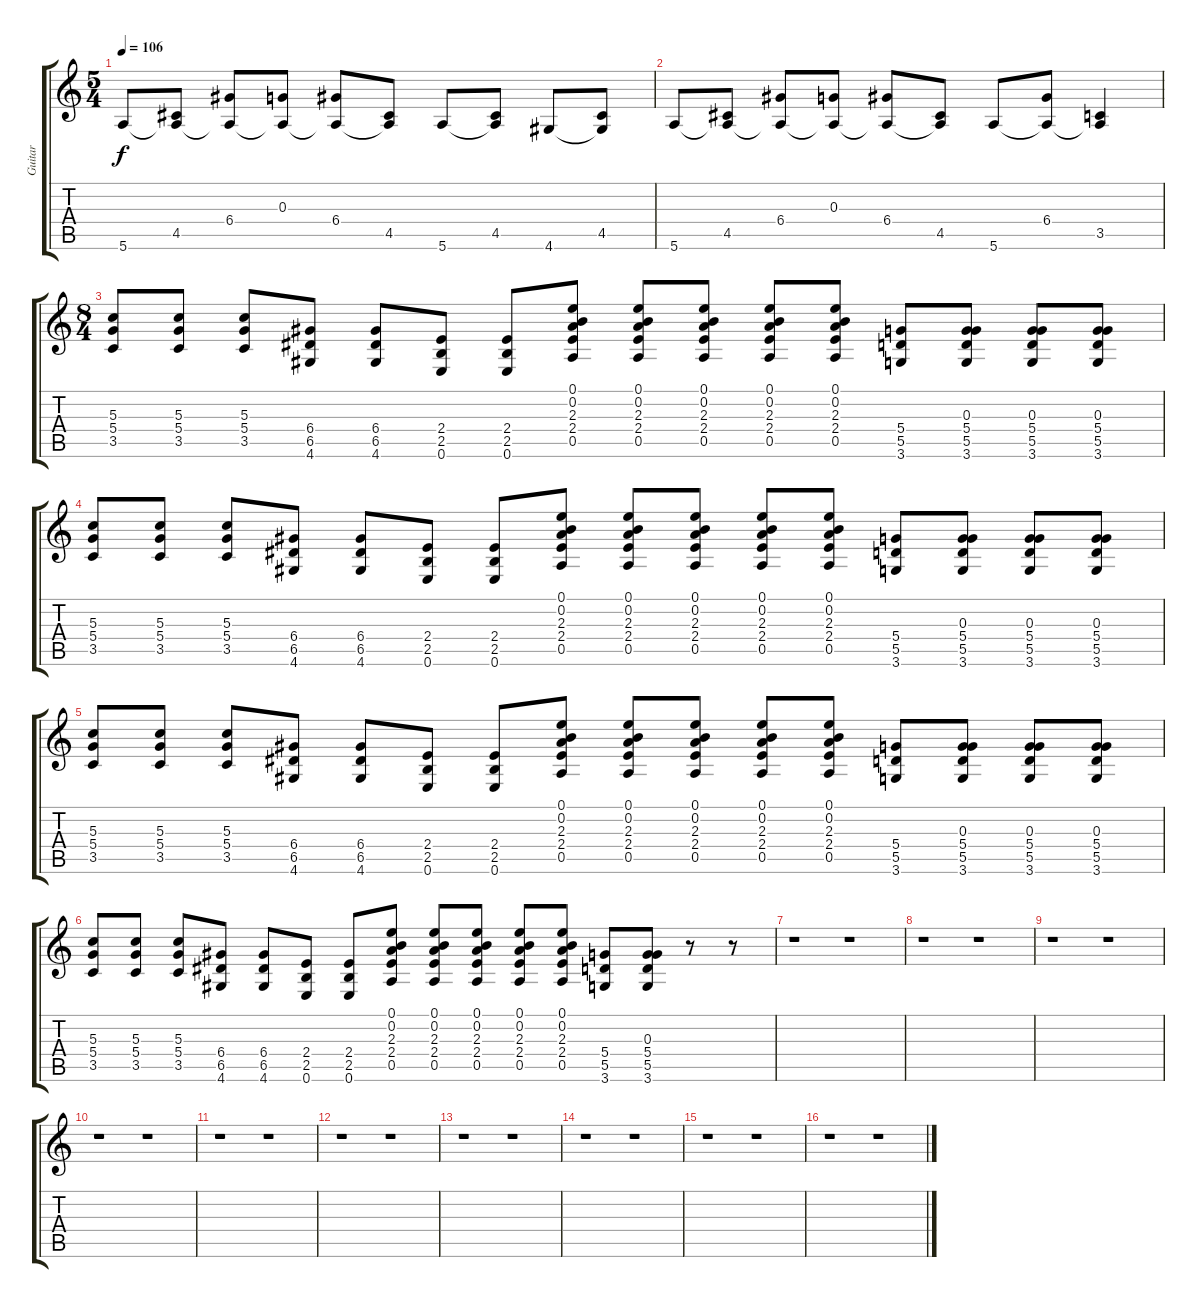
\track ("Guitar" "Guitar") {instrument acousticguitarsteel}
\staff {score tabs}
\tuning (E4 B3 G3 D3 A2 E2) {hide}
\ts (5 4)
\tempo 106
\clef g2
\ks c
5.6.8{dy f} (4.5 5.6{t}).8 (6.4 5.6{t}).8 (0.3 5.6{t}).8 (6.4 5.6{t}).8 (4.5 5.6{t}).8 5.6.8 (4.5 5.6{t}).8 4.6.8 (4.5 4.6{t}).8 |
5.6.8 (4.5 5.6{t}).8 (6.4 5.6{t}).8 (0.3 5.6{t}).8 (6.4 5.6{t}).8 (4.5 5.6{t}).8 5.6.8 (6.4 5.6{t}).8 (3.5 5.6{t}).4 |
\ts (8 4)
(5.3 5.4 3.5).8 (5.3 5.4 3.5).8 (5.3 5.4 3.5).8 (6.4 6.5 4.6).8 (6.4 6.5 4.6).8 (2.4 2.5 0.6).8 (2.4 2.5 0.6).8 (0.1 0.2 2.3 2.4 0.5).8 (0.1 0.2 2.3 2.4 0.5).8 (0.1 0.2 2.3 2.4 0.5).8 (0.1 0.2 2.3 2.4 0.5).8 (0.1 0.2 2.3 2.4 0.5).8 (5.4 5.5 3.6).8 (0.3 5.4 5.5 3.6).8 (0.3 5.4 5.5 3.6).8 (0.3 5.4 5.5 3.6).8 |
(5.3 5.4 3.5).8 (5.3 5.4 3.5).8 (5.3 5.4 3.5).8 (6.4 6.5 4.6).8 (6.4 6.5 4.6).8 (2.4 2.5 0.6).8 (2.4 2.5 0.6).8 (0.1 0.2 2.3 2.4 0.5).8 (0.1 0.2 2.3 2.4 0.5).8 (0.1 0.2 2.3 2.4 0.5).8 (0.1 0.2 2.3 2.4 0.5).8 (0.1 0.2 2.3 2.4 0.5).8 (5.4 5.5 3.6).8 (0.3 5.4 5.5 3.6).8 (0.3 5.4 5.5 3.6).8 (0.3 5.4 5.5 3.6).8 |
(5.3 5.4 3.5).8 (5.3 5.4 3.5).8 (5.3 5.4 3.5).8 (6.4 6.5 4.6).8 (6.4 6.5 4.6).8 (2.4 2.5 0.6).8 (2.4 2.5 0.6).8 (0.1 0.2 2.3 2.4 0.5).8 (0.1 0.2 2.3 2.4 0.5).8 (0.1 0.2 2.3 2.4 0.5).8 (0.1 0.2 2.3 2.4 0.5).8 (0.1 0.2 2.3 2.4 0.5).8 (5.4 5.5 3.6).8 (0.3 5.4 5.5 3.6).8 (0.3 5.4 5.5 3.6).8 (0.3 5.4 5.5 3.6).8 |
(5.3 5.4 3.5).8 (5.3 5.4 3.5).8 (5.3 5.4 3.5).8 (6.4 6.5 4.6).8 (6.4 6.5 4.6).8 (2.4 2.5 0.6).8 (2.4 2.5 0.6).8 (0.1 0.2 2.3 2.4 0.5).8 (0.1 0.2 2.3 2.4 0.5).8 (0.1 0.2 2.3 2.4 0.5).8 (0.1 0.2 2.3 2.4 0.5).8 (0.1 0.2 2.3 2.4 0.5).8 (5.4 5.5 3.6).8 (0.3 5.4 5.5 3.6).8 r.8 r.8 |
r.1 r.1 |
r.1 r.1 |
r.1 r.1 |
r.1 r.1 |
r.1 r.1 |
r.1 r.1 |
r.1 r.1 |
r.1 r.1 |
r.1 r.1 |
r.1 r.1
